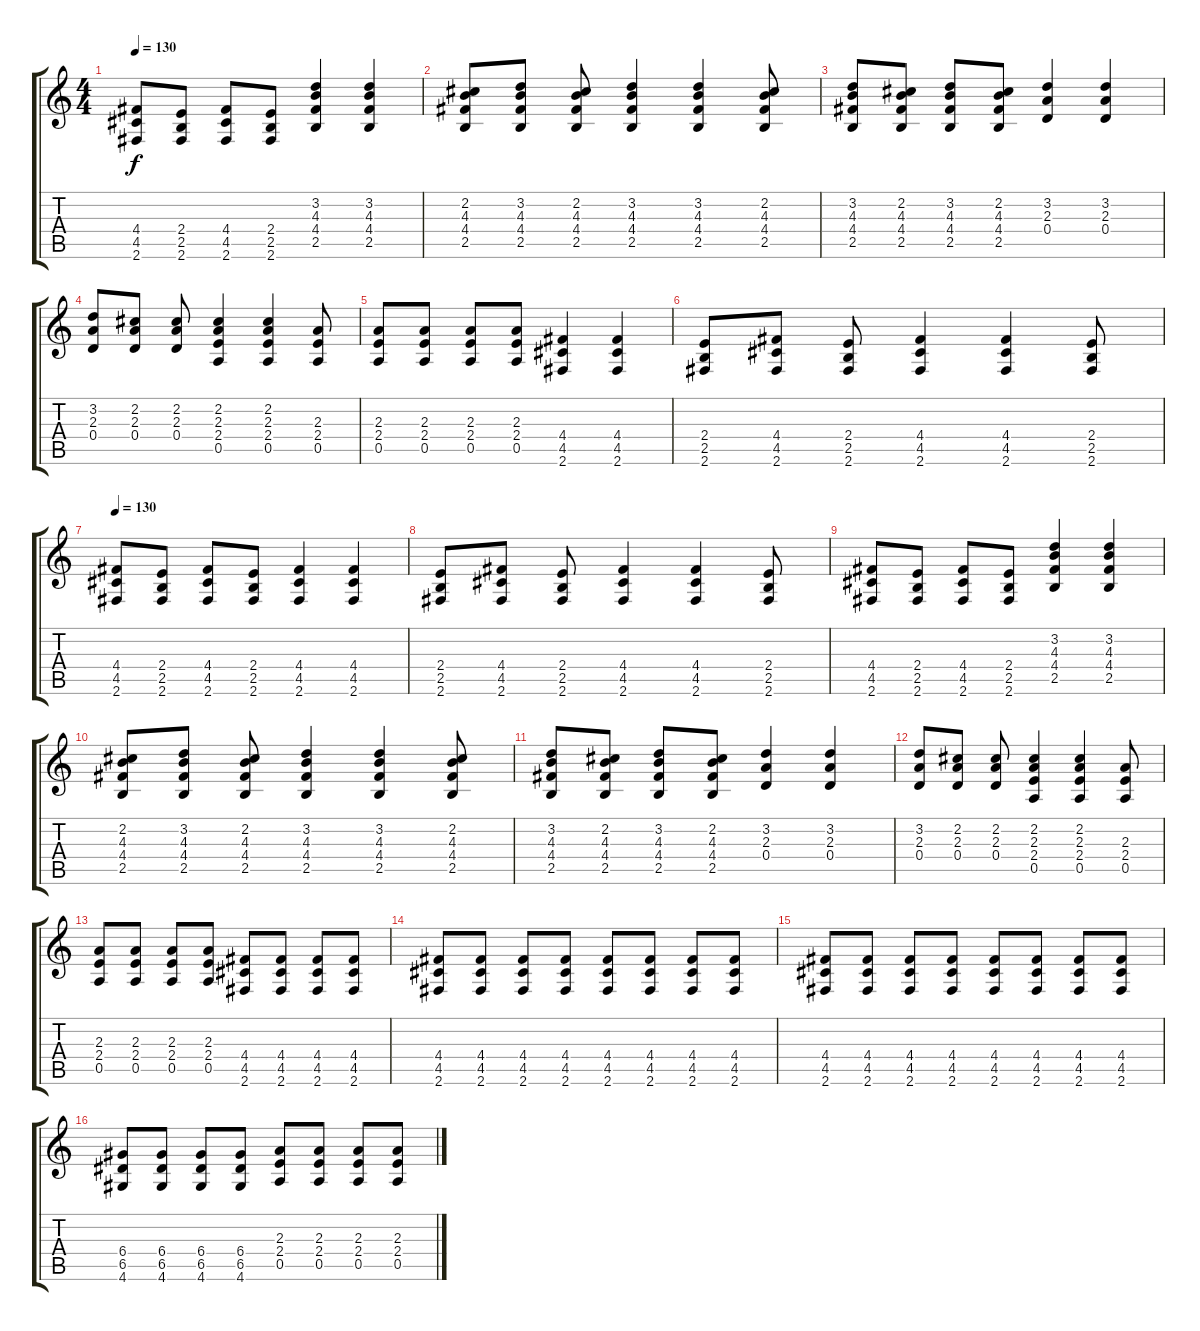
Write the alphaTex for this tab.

\track "" {instrument overdrivenguitar}
\staff {score tabs}
\tuning (E4 B3 G3 D3 A2 E2) {hide}
\ts (4 4)
\tempo 130
\clef g2
\ks c
(4.4 4.5 2.6).8{dy f} (2.4 2.5 2.6).8 (4.4 4.5 2.6).8 (2.4 2.5 2.6).8 (3.2 4.3 4.4 2.5).4 (3.2 4.3 4.4 2.5).4 |
(2.2 4.3 4.4 2.5).8 (3.2 4.3 4.4 2.5).8 (2.2 4.3 4.4 2.5).8 (3.2 4.3 4.4 2.5).4 (3.2 4.3 4.4 2.5).4 (2.2 4.3 4.4 2.5).8 |
(3.2 4.3 4.4 2.5).8 (2.2 4.3 4.4 2.5).8 (3.2 4.3 4.4 2.5).8 (2.2 4.3 4.4 2.5).8 (3.2 2.3 0.4).4 (3.2 2.3 0.4).4 |
(3.2 2.3 0.4).8 (2.2 2.3 0.4).8 (2.2 2.3 0.4).8 (2.2 2.3 2.4 0.5).4 (2.2 2.3 2.4 0.5).4 (2.3 2.4 0.5).8 |
(2.3 2.4 0.5).8 (2.3 2.4 0.5).8 (2.3 2.4 0.5).8 (2.3 2.4 0.5).8 (4.4 4.5 2.6).4 (4.4 4.5 2.6).4 |
(2.4 2.5 2.6).8 (4.4 4.5 2.6).8 (2.4 2.5 2.6).8 (4.4 4.5 2.6).4 (4.4 4.5 2.6).4 (2.4 2.5 2.6).8 |
\tempo 130
(4.4 4.5 2.6).8 (2.4 2.5 2.6).8 (4.4 4.5 2.6).8 (2.4 2.5 2.6).8 (4.4 4.5 2.6).4 (4.4 4.5 2.6).4 |
(2.4 2.5 2.6).8 (4.4 4.5 2.6).8 (2.4 2.5 2.6).8 (4.4 4.5 2.6).4 (4.4 4.5 2.6).4 (2.4 2.5 2.6).8 |
(4.4 4.5 2.6).8 (2.4 2.5 2.6).8 (4.4 4.5 2.6).8 (2.4 2.5 2.6).8 (3.2 4.3 4.4 2.5).4 (3.2 4.3 4.4 2.5).4 |
(2.2 4.3 4.4 2.5).8 (3.2 4.3 4.4 2.5).8 (2.2 4.3 4.4 2.5).8 (3.2 4.3 4.4 2.5).4 (3.2 4.3 4.4 2.5).4 (2.2 4.3 4.4 2.5).8 |
(3.2 4.3 4.4 2.5).8 (2.2 4.3 4.4 2.5).8 (3.2 4.3 4.4 2.5).8 (2.2 4.3 4.4 2.5).8 (3.2 2.3 0.4).4 (3.2 2.3 0.4).4 |
(3.2 2.3 0.4).8 (2.2 2.3 0.4).8 (2.2 2.3 0.4).8 (2.2 2.3 2.4 0.5).4 (2.2 2.3 2.4 0.5).4 (2.3 2.4 0.5).8 |
(2.3 2.4 0.5).8 (2.3 2.4 0.5).8 (2.3 2.4 0.5).8 (2.3 2.4 0.5).8 (4.4 4.5 2.6).8 (4.4 4.5 2.6).8 (4.4 4.5 2.6).8 (4.4 4.5 2.6).8 |
(4.4 4.5 2.6).8 (4.4 4.5 2.6).8 (4.4 4.5 2.6).8 (4.4 4.5 2.6).8 (4.4 4.5 2.6).8 (4.4 4.5 2.6).8 (4.4 4.5 2.6).8 (4.4 4.5 2.6).8 |
(4.4 4.5 2.6).8 (4.4 4.5 2.6).8 (4.4 4.5 2.6).8 (4.4 4.5 2.6).8 (4.4 4.5 2.6).8 (4.4 4.5 2.6).8 (4.4 4.5 2.6).8 (4.4 4.5 2.6).8 |
(6.4 6.5 4.6).8 (6.4 6.5 4.6).8 (6.4 6.5 4.6).8 (6.4 6.5 4.6).8 (2.3 2.4 0.5).8 (2.3 2.4 0.5).8 (2.3 2.4 0.5).8 (2.3 2.4 0.5).8
